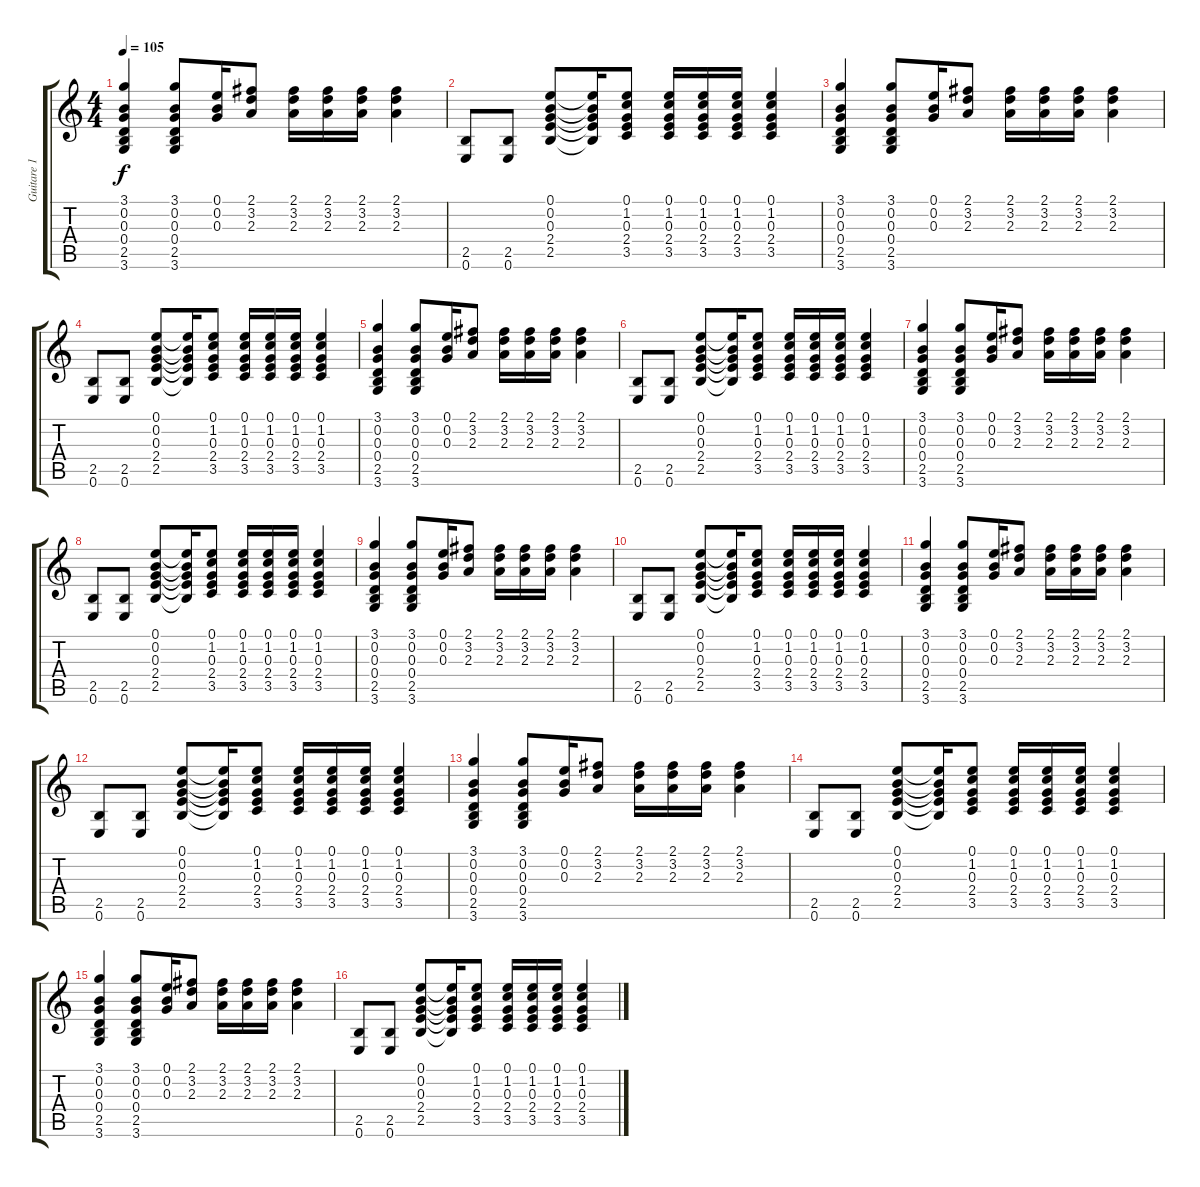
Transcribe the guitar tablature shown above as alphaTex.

\track ("Guitare 1" "Guitare 1") {instrument electricguitarjazz}
\staff {score tabs}
\tuning (E4 B3 G3 D3 A2 E2) {hide}
\ts (4 4)
\tempo 105
\clef g2
\ks c
(3.1 0.2 0.3 0.4 2.5 3.6).4{dy f} (3.1 0.2 0.3 0.4 2.5 3.6).8 (0.1 0.2 0.3).16 (2.1 3.2 2.3).8 (2.1 3.2 2.3).16 (2.1 3.2 2.3).16 (2.1 3.2 2.3).16 (2.1 3.2 2.3).4 |
(2.5 0.6).8 (2.5 0.6).8 (0.1 0.2 0.3 2.4 2.5).8 (0.1{t} 0.2{t} 0.3{t} 2.4{t} 2.5{t}).16 (0.1 1.2 0.3 2.4 3.5).8 (0.1 1.2 0.3 2.4 3.5).16 (0.1 1.2 0.3 2.4 3.5).16 (0.1 1.2 0.3 2.4 3.5).16 (0.1 1.2 0.3 2.4 3.5).4 |
(3.1 0.2 0.3 0.4 2.5 3.6).4 (3.1 0.2 0.3 0.4 2.5 3.6).8 (0.1 0.2 0.3).16 (2.1 3.2 2.3).8 (2.1 3.2 2.3).16 (2.1 3.2 2.3).16 (2.1 3.2 2.3).16 (2.1 3.2 2.3).4 |
(2.5 0.6).8 (2.5 0.6).8 (0.1 0.2 0.3 2.4 2.5).8 (0.1{t} 0.2{t} 0.3{t} 2.4{t} 2.5{t}).16 (0.1 1.2 0.3 2.4 3.5).8 (0.1 1.2 0.3 2.4 3.5).16 (0.1 1.2 0.3 2.4 3.5).16 (0.1 1.2 0.3 2.4 3.5).16 (0.1 1.2 0.3 2.4 3.5).4 |
(3.1 0.2 0.3 0.4 2.5 3.6).4 (3.1 0.2 0.3 0.4 2.5 3.6).8 (0.1 0.2 0.3).16 (2.1 3.2 2.3).8 (2.1 3.2 2.3).16 (2.1 3.2 2.3).16 (2.1 3.2 2.3).16 (2.1 3.2 2.3).4 |
(2.5 0.6).8 (2.5 0.6).8 (0.1 0.2 0.3 2.4 2.5).8 (0.1{t} 0.2{t} 0.3{t} 2.4{t} 2.5{t}).16 (0.1 1.2 0.3 2.4 3.5).8 (0.1 1.2 0.3 2.4 3.5).16 (0.1 1.2 0.3 2.4 3.5).16 (0.1 1.2 0.3 2.4 3.5).16 (0.1 1.2 0.3 2.4 3.5).4 |
(3.1 0.2 0.3 0.4 2.5 3.6).4 (3.1 0.2 0.3 0.4 2.5 3.6).8 (0.1 0.2 0.3).16 (2.1 3.2 2.3).8 (2.1 3.2 2.3).16 (2.1 3.2 2.3).16 (2.1 3.2 2.3).16 (2.1 3.2 2.3).4 |
(2.5 0.6).8 (2.5 0.6).8 (0.1 0.2 0.3 2.4 2.5).8 (0.1{t} 0.2{t} 0.3{t} 2.4{t} 2.5{t}).16 (0.1 1.2 0.3 2.4 3.5).8 (0.1 1.2 0.3 2.4 3.5).16 (0.1 1.2 0.3 2.4 3.5).16 (0.1 1.2 0.3 2.4 3.5).16 (0.1 1.2 0.3 2.4 3.5).4 |
(3.1 0.2 0.3 0.4 2.5 3.6).4 (3.1 0.2 0.3 0.4 2.5 3.6).8 (0.1 0.2 0.3).16 (2.1 3.2 2.3).8 (2.1 3.2 2.3).16 (2.1 3.2 2.3).16 (2.1 3.2 2.3).16 (2.1 3.2 2.3).4 |
(2.5 0.6).8 (2.5 0.6).8 (0.1 0.2 0.3 2.4 2.5).8 (0.1{t} 0.2{t} 0.3{t} 2.4{t} 2.5{t}).16 (0.1 1.2 0.3 2.4 3.5).8 (0.1 1.2 0.3 2.4 3.5).16 (0.1 1.2 0.3 2.4 3.5).16 (0.1 1.2 0.3 2.4 3.5).16 (0.1 1.2 0.3 2.4 3.5).4 |
(3.1 0.2 0.3 0.4 2.5 3.6).4 (3.1 0.2 0.3 0.4 2.5 3.6).8 (0.1 0.2 0.3).16 (2.1 3.2 2.3).8 (2.1 3.2 2.3).16 (2.1 3.2 2.3).16 (2.1 3.2 2.3).16 (2.1 3.2 2.3).4 |
(2.5 0.6).8 (2.5 0.6).8 (0.1 0.2 0.3 2.4 2.5).8 (0.1{t} 0.2{t} 0.3{t} 2.4{t} 2.5{t}).16 (0.1 1.2 0.3 2.4 3.5).8 (0.1 1.2 0.3 2.4 3.5).16 (0.1 1.2 0.3 2.4 3.5).16 (0.1 1.2 0.3 2.4 3.5).16 (0.1 1.2 0.3 2.4 3.5).4 |
(3.1 0.2 0.3 0.4 2.5 3.6).4 (3.1 0.2 0.3 0.4 2.5 3.6).8 (0.1 0.2 0.3).16 (2.1 3.2 2.3).8 (2.1 3.2 2.3).16 (2.1 3.2 2.3).16 (2.1 3.2 2.3).16 (2.1 3.2 2.3).4 |
(2.5 0.6).8 (2.5 0.6).8 (0.1 0.2 0.3 2.4 2.5).8 (0.1{t} 0.2{t} 0.3{t} 2.4{t} 2.5{t}).16 (0.1 1.2 0.3 2.4 3.5).8 (0.1 1.2 0.3 2.4 3.5).16 (0.1 1.2 0.3 2.4 3.5).16 (0.1 1.2 0.3 2.4 3.5).16 (0.1 1.2 0.3 2.4 3.5).4 |
(3.1 0.2 0.3 0.4 2.5 3.6).4 (3.1 0.2 0.3 0.4 2.5 3.6).8 (0.1 0.2 0.3).16 (2.1 3.2 2.3).8 (2.1 3.2 2.3).16 (2.1 3.2 2.3).16 (2.1 3.2 2.3).16 (2.1 3.2 2.3).4 |
(2.5 0.6).8 (2.5 0.6).8 (0.1 0.2 0.3 2.4 2.5).8 (0.1{t} 0.2{t} 0.3{t} 2.4{t} 2.5{t}).16 (0.1 1.2 0.3 2.4 3.5).8 (0.1 1.2 0.3 2.4 3.5).16 (0.1 1.2 0.3 2.4 3.5).16 (0.1 1.2 0.3 2.4 3.5).16 (0.1 1.2 0.3 2.4 3.5).4
